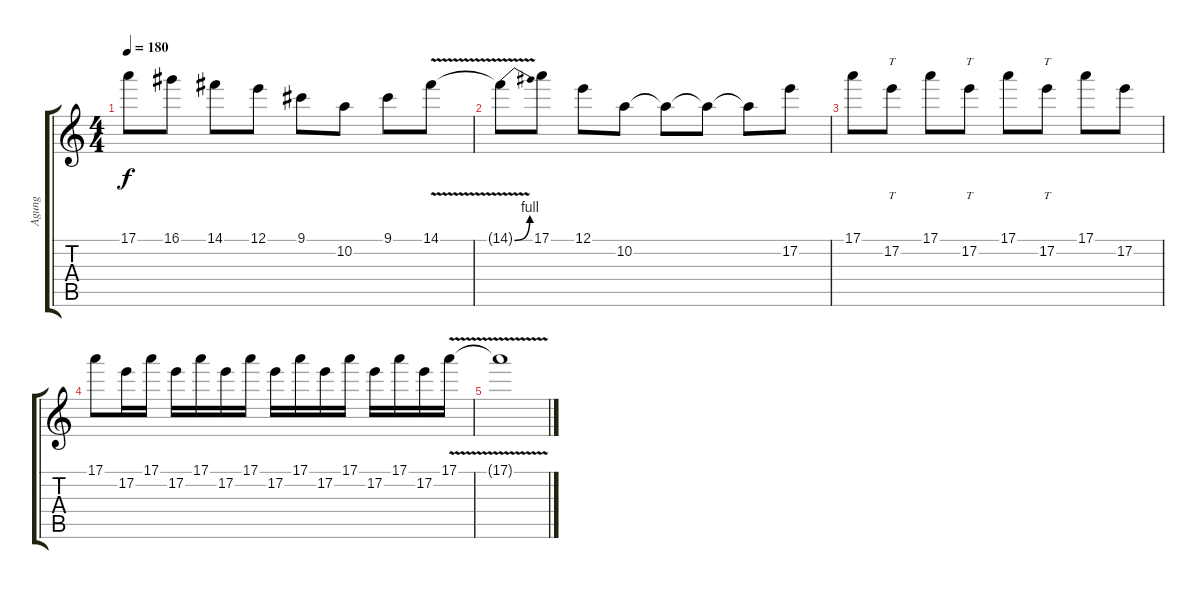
\track ("Agung" "Agung") {instrument distortionguitar}
\staff {score tabs}
\tuning (E4 B3 G3 D3 A2 E2) {hide}
\ts (4 4)
\tempo 180
\clef g2
\ks c
17.1.8{dy f} 16.1.8 14.1.8 12.1.8 9.1.8 10.2.8 9.1.8 14.1{v}.8 |
14.1{be (bend 0 0 60 4) v t}.8 17.1.8 12.1.8 10.2.8 10.2{t}.8 10.2{t}.8 10.2{t}.8 17.2.8 |
17.1.8 17.2.8{tt} 17.1.8 17.2.8{tt} 17.1.8 17.2.8{tt} 17.1.8 17.2.8 |
17.1.8 17.2.16 17.1.16 17.2.16 17.1.16 17.2.16 17.1.16 17.2.16 17.1.16 17.2.16 17.1.16 17.2.16 17.1.16 17.2.16 17.1{v}.16 |
17.1{t}.1
